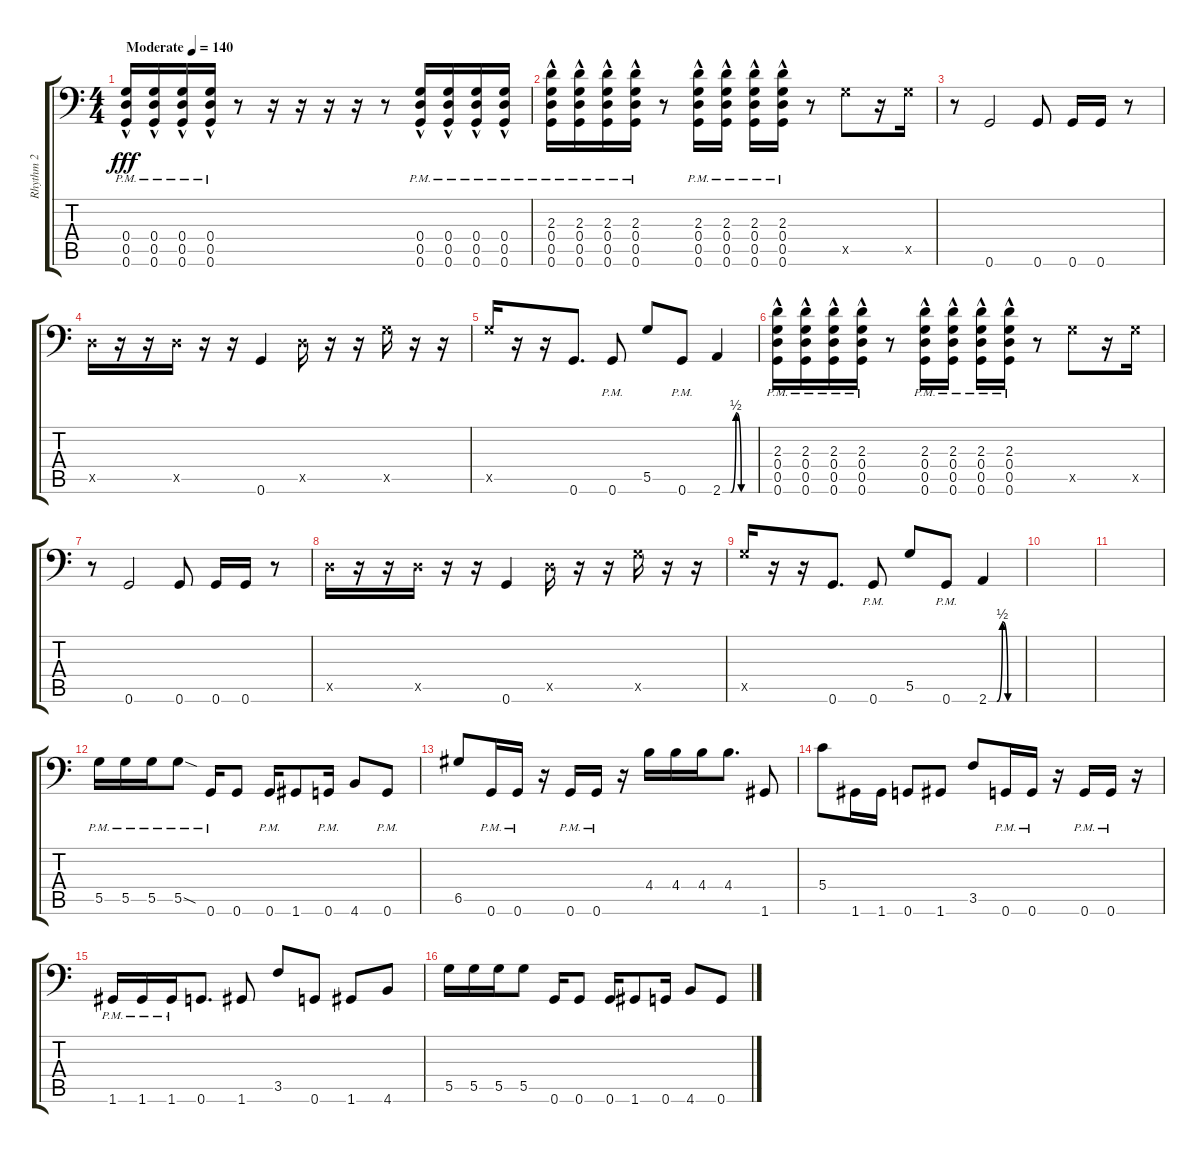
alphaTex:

\track ("Rhythm 2" "Rhythm 2") {instrument distortionguitar}
\staff {score tabs}
\tuning (A3 E3 C3 G2 D2 G1) {hide}
\ts (4 4)
\tempo (140 "Moderate")
\clef f4
\ks c
(0.4{hac pm} 0.5{hac pm} 0.6{hac pm}).16{dy fff instrument distortionguitar} (0.4{hac pm} 0.5{hac pm} 0.6{hac pm}).16 (0.4{hac pm} 0.5{hac pm} 0.6{hac pm}).16 (0.4{hac pm} 0.5{hac pm} 0.6{hac pm}).16 r.8 r.16 r.16 r.16 r.16 r.8 (0.4{hac pm} 0.5{hac pm} 0.6{hac pm}).16 (0.4{hac pm} 0.5{hac pm} 0.6{hac pm}).16 (0.4{hac pm} 0.5{hac pm} 0.6{hac pm}).16 (0.4{hac pm} 0.5{hac pm} 0.6{hac pm}).16 |
(2.3{hac pm} 0.4{hac pm} 0.5{hac pm} 0.6{hac pm}).16 (2.3{hac pm} 0.4{hac pm} 0.5{hac pm} 0.6{hac pm}).16 (2.3{hac pm} 0.4{hac pm} 0.5{hac pm} 0.6{hac pm}).16 (2.3{hac pm} 0.4{hac pm} 0.5{hac pm} 0.6{hac pm}).16 r.8 (2.3{hac pm} 0.4{hac pm} 0.5{hac pm} 0.6{hac pm}).16 (2.3{hac pm} 0.4{hac pm} 0.5{hac pm} 0.6{hac pm}).16 (2.3{hac pm} 0.4{hac pm} 0.5{hac pm} 0.6{hac pm}).16 (2.3{hac pm} 0.4{hac pm} 0.5{hac pm} 0.6{hac pm}).16 r.8 5.5{x}.8 r.16 5.5{x}.16 |
r.8 0.6.2 0.6.8 0.6.16 0.6.16 r.8 |
0.5{x}.16 r.16 r.16 0.5{x}.16 r.16 r.16 0.6.4 0.5{x}.16 r.16 r.16 5.5{x}.16 r.16 r.16 |
5.5{x}.16 r.16 r.16 0.6.8{d} 0.6{pm}.8 5.5.8 0.6{pm}.8 2.6{be (custom 0 0 15 0 25 2 35 0 60 0)}.4 |
(2.3{hac pm} 0.4{hac pm} 0.5{hac pm} 0.6{hac pm}).16 (2.3{hac pm} 0.4{hac pm} 0.5{hac pm} 0.6{hac pm}).16 (2.3{hac pm} 0.4{hac pm} 0.5{hac pm} 0.6{hac pm}).16 (2.3{hac pm} 0.4{hac pm} 0.5{hac pm} 0.6{hac pm}).16 r.8 (2.3{hac pm} 0.4{hac pm} 0.5{hac pm} 0.6{hac pm}).16 (2.3{hac pm} 0.4{hac pm} 0.5{hac pm} 0.6{hac pm}).16 (2.3{hac pm} 0.4{hac pm} 0.5{hac pm} 0.6{hac pm}).16 (2.3{hac pm} 0.4{hac pm} 0.5{hac pm} 0.6{hac pm}).16 r.8 5.5{x}.8 r.16 5.5{x}.16 |
r.8 0.6.2 0.6.8 0.6.16 0.6.16 r.8 |
0.5{x}.16 r.16 r.16 0.5{x}.16 r.16 r.16 0.6.4 0.5{x}.16 r.16 r.16 5.5{x}.16 r.16 r.16 |
5.5{x}.16 r.16 r.16 0.6.8{d} 0.6{pm}.8 5.5.8 0.6{pm}.8 2.6{be (custom 0 0 15 0 25 2 35 0 60 0)}.4 |
|
|
5.5{pm}.16 5.5{pm}.16 5.5{pm}.16 5.5{sod pm}.8 0.6{pm}.16 0.6.8 0.6{pm}.16 1.6.8 0.6{pm}.16 4.6.8 0.6{pm}.8 |
6.5.8 0.6{pm}.16 0.6{pm}.16 r.16 0.6{pm}.16 0.6{pm}.16 r.16 4.4.16 4.4.16 4.4.16 4.4.8{d} 1.6.8 |
5.4.8 1.6.16 1.6.16 0.6.8 1.6.8 3.5.8 0.6{pm}.16 0.6{pm}.16 r.16 0.6{pm}.16 0.6{pm}.16 r.16 |
1.6{pm}.16 1.6{pm}.16 1.6{pm}.16 0.6.8{d} 1.6.8 3.5.8 0.6.8 1.6.8 4.6.8 |
5.5.16 5.5.16 5.5.16 5.5.8 0.6.16 0.6.8 0.6.16 1.6.8 0.6.16 4.6.8 0.6.8
